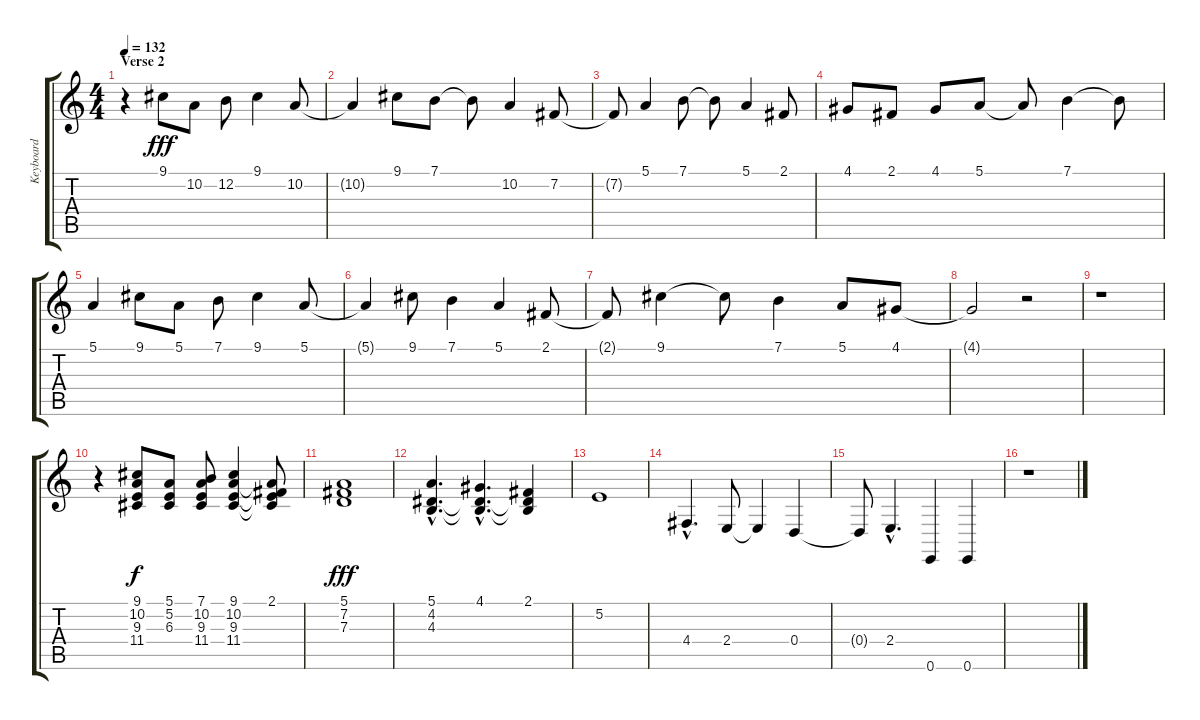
\track ("Keyboard" "Keyboard") {instrument churchorgan}
\staff {score tabs}
\tuning (E4 B3 G3 D3 A2 E2) {hide}
\ts (4 4)
\section ("" "Verse 2")
\tempo 132
\clef g2
\ks c
r.4{dy fff} 9.1.8 10.2.8 12.2.8 9.1.4 10.2.8 |
10.2{t}.4 9.1.8 7.1.8 7.1{t}.8 10.2.4 7.2.8 |
7.2{t}.8 5.1.4 7.1.8 7.1{t}.8 5.1.4 2.1.8 |
4.1.8 2.1.8 4.1.8 5.1.8 5.1{t}.8 7.1.4 7.1{t}.8 |
5.1.4 9.1.8 5.1.8 7.1.8 9.1.4 5.1.8 |
5.1{t}.4 9.1.8 7.1.4 5.1.4 2.1.8 |
2.1{t}.8 9.1.4 9.1{t}.8 7.1.4 5.1.8 4.1.8 |
4.1{t}.2 r.2 |
r.1 |
r.4 (9.1 10.2 9.3 11.4).8{dy f} (5.1 5.2 6.3).8 (7.1 10.2 9.3 11.4).8 (9.1 10.2 9.3 11.4).4 (2.1 10.2{t} 9.3{t} 11.4{t}).8 |
(5.1 7.2 7.3).1{dy fff} |
(5.1{hac} 4.2{hac} 4.3{hac}).4{d} (4.1{hac} 4.2{hac t} 4.3{hac t}).4{d} (2.1 4.2{t} 4.3{t}).4 |
5.2.1 |
4.4{hac}.4{d} 2.4.8 2.4{t}.4 0.4.4 |
0.4{t}.8 2.4{hac}.4{d} 0.6.4 0.6.4 |
r.1
